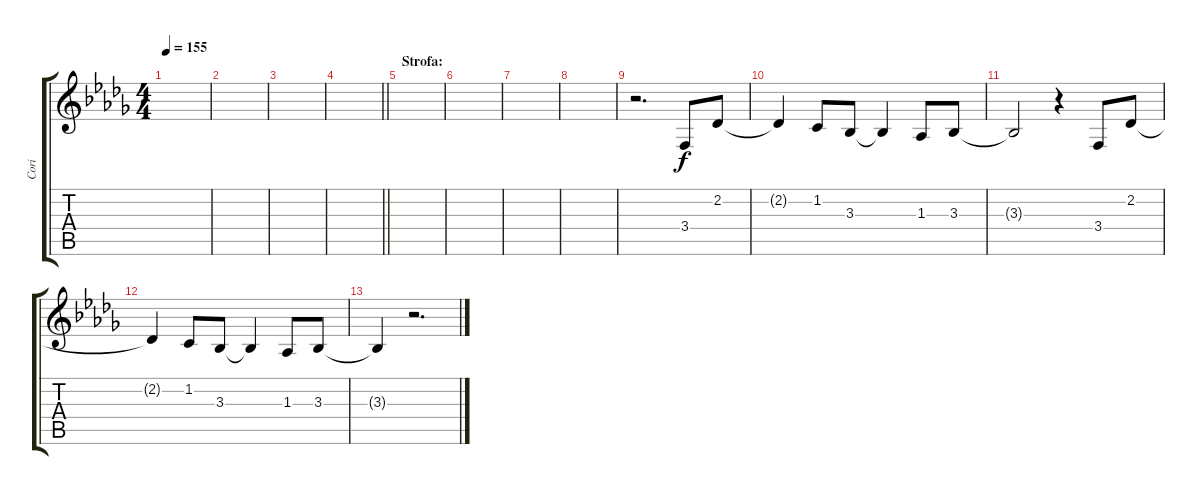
\track ("Cori" "Cori") {instrument clarinet}
\staff {score tabs}
\tuning (E4 B3 G3 D3 A2 E2) {hide}
\ts (4 4)
\tempo 155
\clef g2
\ks bbminor
|
|
|
\barLineRight lightlight
|
\section ("" "Strofa:")
|
|
|
|
r.2{d} 3.4.8 2.2.8 |
2.2{t}.4 1.2.8 3.3.8 3.3{t}.4 1.3.8 3.3.8 |
3.3{t}.2 r.4 3.4.8 2.2.8 |
2.2{t}.4 1.2.8 3.3.8 3.3{t}.4 1.3.8 3.3.8 |
3.3{t}.4 r.2{d}
